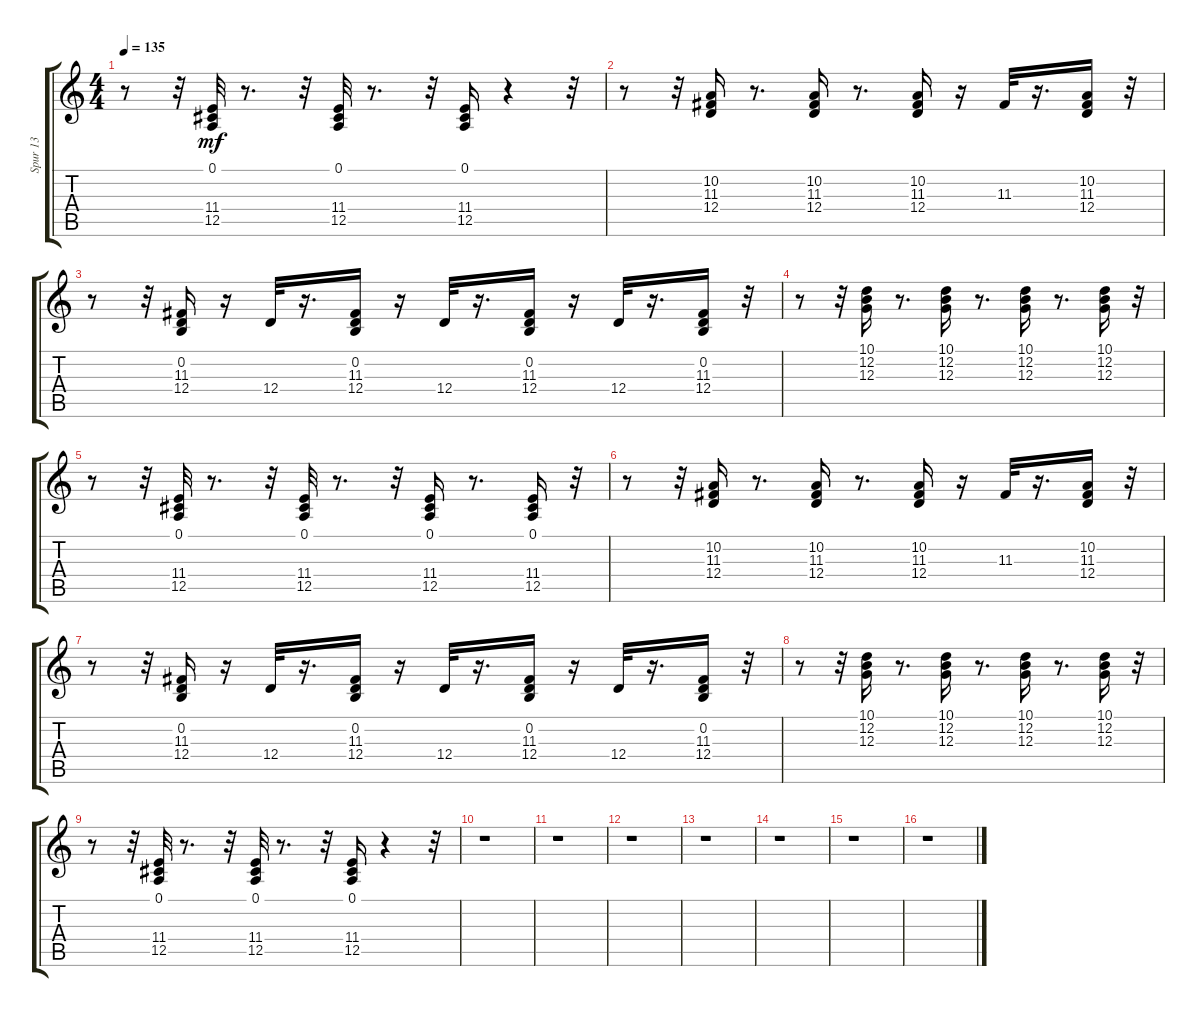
\track ("Spur 13" "Spur 13") {instrument lead8bassandlead}
\staff {score tabs}
\tuning (E4 B3 G3 D3 A2 E2) {hide}
\ts (4 4)
\tempo 135
\clef g2
\ks c
r.8{dy mf} r.32 (0.1 11.4 12.5).32 r.8{d} r.32 (0.1 11.4 12.5).32 r.8{d} r.32 (0.1 11.4 12.5).16 r.4 r.32 |
r.8 r.32 (10.2 11.3 12.4).16 r.8{d} (10.2 11.3 12.4).16 r.8{d} (10.2 11.3 12.4).16 r.16 11.3.32 r.16{d} (10.2 11.3 12.4).16 r.32 |
r.8 r.32 (0.2 11.3 12.4).16 r.16 12.4.32 r.16{d} (0.2 11.3 12.4).16 r.16 12.4.32 r.16{d} (0.2 11.3 12.4).16 r.16 12.4.32 r.16{d} (0.2 11.3 12.4).16 r.32 |
r.8 r.32 (10.1 12.2 12.3).16 r.8{d} (10.1 12.2 12.3).16 r.8{d} (10.1 12.2 12.3).16 r.8{d} (10.1 12.2 12.3).16 r.32 |
r.8 r.32 (0.1 11.4 12.5).32 r.8{d} r.32 (0.1 11.4 12.5).32 r.8{d} r.32 (0.1 11.4 12.5).16 r.8{d} (0.1 11.4 12.5).16 r.32 |
r.8 r.32 (10.2 11.3 12.4).16 r.8{d} (10.2 11.3 12.4).16 r.8{d} (10.2 11.3 12.4).16 r.16 11.3.32 r.16{d} (10.2 11.3 12.4).16 r.32 |
r.8 r.32 (0.2 11.3 12.4).16 r.16 12.4.32 r.16{d} (0.2 11.3 12.4).16 r.16 12.4.32 r.16{d} (0.2 11.3 12.4).16 r.16 12.4.32 r.16{d} (0.2 11.3 12.4).16 r.32 |
r.8 r.32 (10.1 12.2 12.3).16 r.8{d} (10.1 12.2 12.3).16 r.8{d} (10.1 12.2 12.3).16 r.8{d} (10.1 12.2 12.3).16 r.32 |
r.8 r.32 (0.1 11.4 12.5).32 r.8{d} r.32 (0.1 11.4 12.5).32 r.8{d} r.32 (0.1 11.4 12.5).16 r.4 r.32 |
r.1 |
r.1 |
r.1 |
r.1 |
r.1 |
r.1 |
r.1
